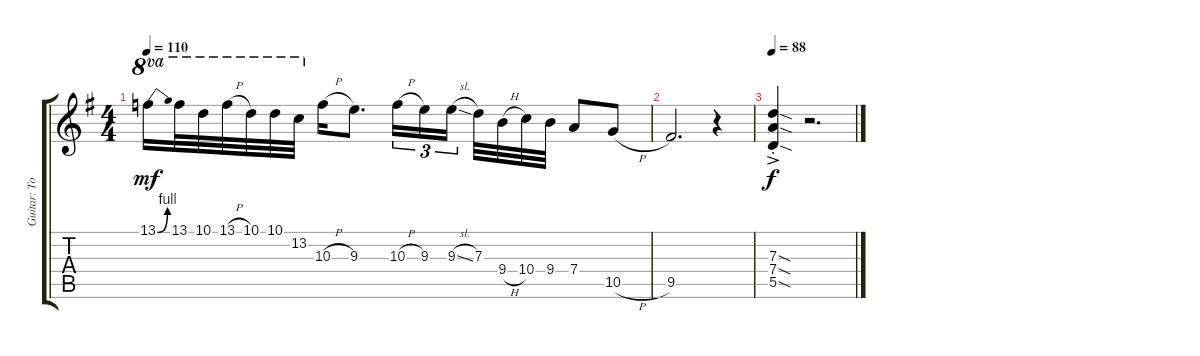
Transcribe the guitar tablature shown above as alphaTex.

\track ("Guitar: Tony" "Guitar: To") {instrument distortionguitar}
\staff {score tabs}
\tuning (E4 B3 G3 D3 A2 E2) {hide}
\ts (4 4)
\tempo 110
\clef g2
\ks g
13.1{be (bend 0 0 60 4)}.16{ot 8va dy mf} 13.1.32{ot 8va} 10.1.32{ot 8va} 13.1{h}.32{ot 8va} 10.1.32{ot 8va} 10.1.32{ot 8va} 13.2.32{ot 8va} 10.3{h}.16 9.3.8{d} 10.3{h}.16{tu (3 2)} 9.3.16{tu (3 2)} 9.3{sl}.16{tu (3 2) beam splitsecondary} 7.3.32 9.4{h}.32 10.4.32 9.4.32 7.4.8 10.5{h}.8 |
9.5.2{d} r.4 |
\tempo 88
(7.3{sod ac st} 7.4{sod ac st} 5.5{sod ac st}).4{dy f} r.2{d}
